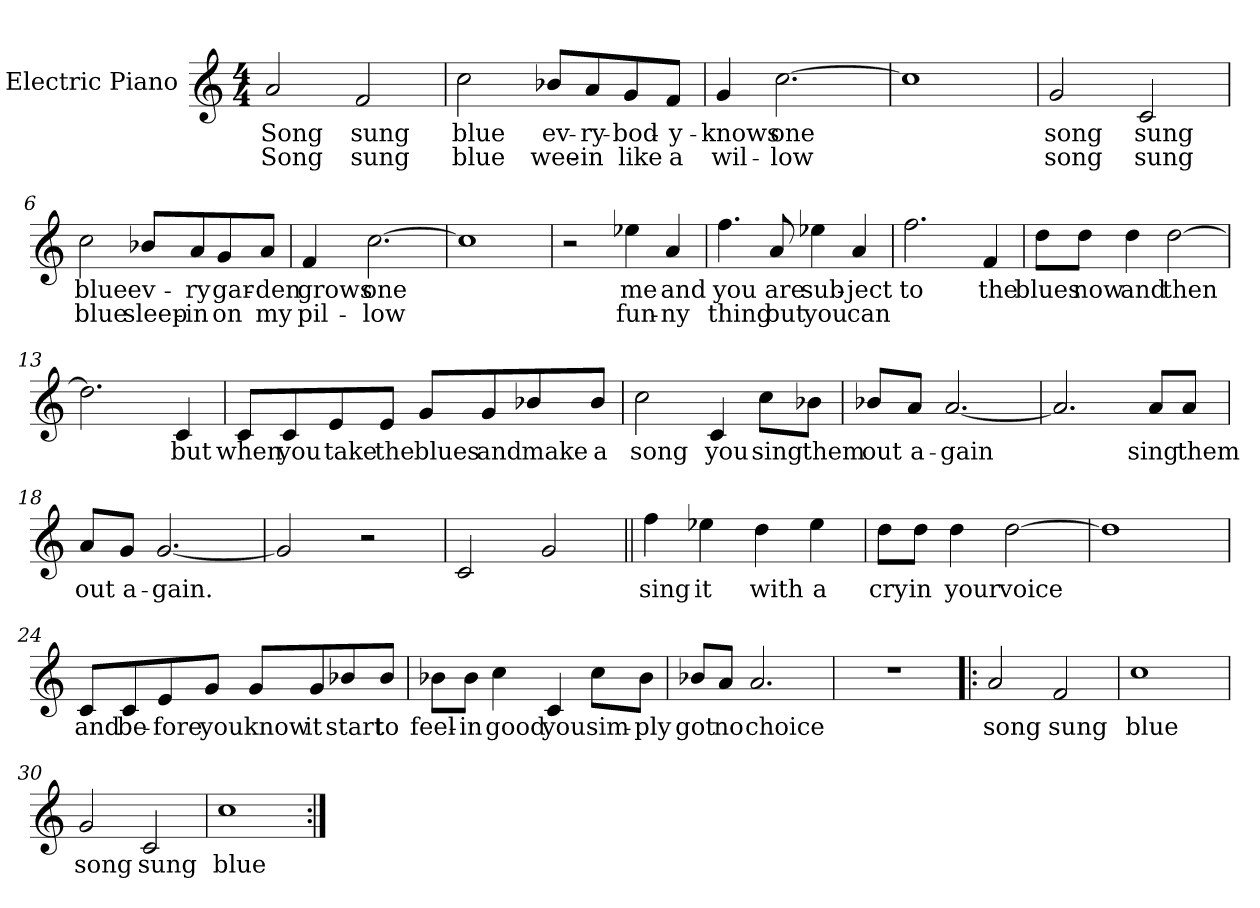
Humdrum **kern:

**kern	**text	**text
*part1	*part1	*part1
*staff1	*staff1	*staff1
*I"Electric Piano	*	*
*I'E.Pno	*	*
*clefG2	*	*
*k[]	*	*
*C:	*	*
*M4/4	*	*
=1	=1	=1
2a/	Song	Song
2f/	sung	sung
=2	=2	=2
2cc\	blue	blue
8b-X/L	ev-	wee-
8a/	-ry-	-in
8g/	bod-	like
8f/J	-y-	a
=3	=3	=3
4g/	knows	wil-
[2.cc\	one	-low
=4	=4	=4
1cc]	.	.
=5	=5	=5
2g/	song	song
2c/	sung	sung
!!LO:LB:g=z
=6	=6	=6
2cc\	blue	blue
8b-X/L	ev-	sleep-
8a/	-ry	-in
8g/	gar-	on
8a/J	-den	my
=7	=7	=7
4f/	grows	pil-
[2.cc\	one	-low
=8	=8	=8
1cc]	.	.
=9	=9	=9
2r	.	.
4ee-X\	me	fun-
4a/	and	-ny
=10	=10	=10
4.ff\	you	thing
8a/	are	but
4ee-X\	sub-	you
4a/	-ject	can
=11	=11	=11
2.ff\	to	.
4f/	the	.
!!LO:LB:g=z
=12	=12	=12
8dd\L	blues	.
8dd\J	now	.
4dd\	and	.
[2dd\	then	.
=13	=13	=13
2.dd\]	.	.
4c/	but	.
=14	=14	=14
8c/L	when	.
8c/	you	.
8e/	take	.
8e/J	the	.
8g/L	blues	.
8g/	and	.
8b-X/	make	.
8b-/J	a	.
!!LO:LB:g=z
=15	=15	=15
2cc\	song	.
4c/	you	.
8cc\L	sing	.
8b-X\J	them	.
=16	=16	=16
8b-X/L	out	.
8a/J	a-	.
[2.a/	-gain	.
=17	=17	=17
2.a/]	.	.
8a/L	sing	.
8a/J	them	.
=18	=18	=18
8a/L	out	.
8g/J	a-	.
[2.g/	gain.	.
=19	=19	=19
2g/]	.	.
2r	.	.
=20	=20	=20
2c/	.	.
2g/	.	.
!!LO:LB:g=z
=21||	=21||	=21||
4ff\	sing	.
4ee-X\	it	.
4dd\	with	.
4ee-\	a	.
=22	=22	=22
8dd\L	cry	.
8dd\J	in	.
4dd\	your	.
[2dd\	voice	.
=23	=23	=23
1dd]	.	.
=24	=24	=24
8c/L	and	.
8c/	be-	.
8e/	-fore	.
8g/J	you	.
8g/L	know	.
8g/	it	.
8b-X/	start	.
8b-/J	to	.
!!LO:LB:g=z
=25	=25	=25
8b-X\L	feel-	.
8b-\J	-in	.
4cc\	good	.
4c/	you	.
8cc\L	sim-	.
8b-\J	-ply	.
=26	=26	=26
8b-X/L	got	.
8a/J	no	.
2.a/	choice	.
=27	=27	=27
1r	.	.
=28!|:	=28!|:	=28!|:
2a/	song	.
2f/	sung	.
=29	=29	=29
1cc	blue	.
=30	=30	=30
2g/	song	.
2c/	sung	.
=31	=31	=31
1cc	blue	.
=:|!	=:|!	=:|!
*-	*-	*-
